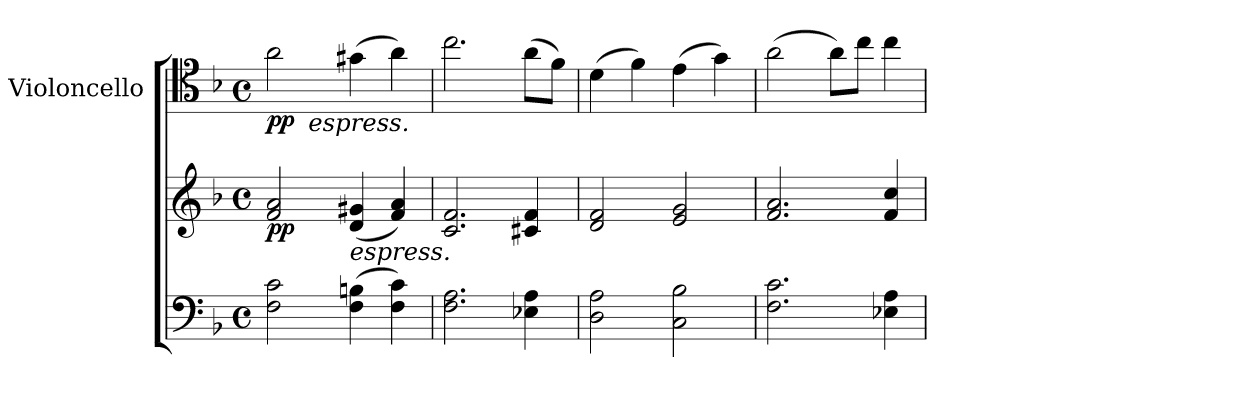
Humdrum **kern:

**kern	**kern	**dynam	**kern	**dynam
*part2	*part2	*part2	*part1	*part1
*staff3	*staff2	*staff2/3	*staff1	*staff1
*	*	*	*I"Violoncello	*
*	*	*	*I'Vc.	*
*clefF4	*clefG2	*	*clefC4	*
*k[b-]	*k[b-]	*	*k[b-]	*
*M4/4	*M4/4	*	*M4/4	*
*met(c)	*met(c)	*	*met(c)	*
=1	=1	=1	=1	=1
!	!	!LO:DY:b	!	!LO:DY:b
*	*	*	*^	*
2F\ 2c\	2f/ 2a/	pp	2a\	4ryy	pp
!	!	!	!	!LO:TX:b:i:t=espress.	!
.	.	.	.	2.ryy	.
!	!LO:TX:b:i:t=espress.	!	!	!	!
(>4F\ 4Bn\	(<4d/ 4g#X/	.	(>4g#X\	.	.
4F\ 4c\)	4f/ 4a/)	.	4a\)	.	.
*	*	*	*v	*v	*
=2	=2	=2	=2	=2
2.F\ 2.A\	2.c/ 2.f/	.	2.cc\	.
4E-X\ 4A\	4c#X/ 4f/	.	(>8a\L	.
.	.	.	8f\J)	.
=3	=3	=3	=3	=3
2D\ 2A\	2d/ 2f/	.	(>4d\	.
.	.	.	4f\)	.
2C\ 2B-\	2e/ 2g/	.	(>4e\	.
.	.	.	4g\)	.
=4	=4	=4	=4	=4
2.F\ 2.c\	2.f/ 2.a/	.	(>2a\	.
.	.	.	8a\L)	.
.	.	.	8cc\J	.
4E-X\ 4A\	4f/ 4cc/	.	4cc\	.
=	=	=	=	=
*-	*-	*-	*-	*-
